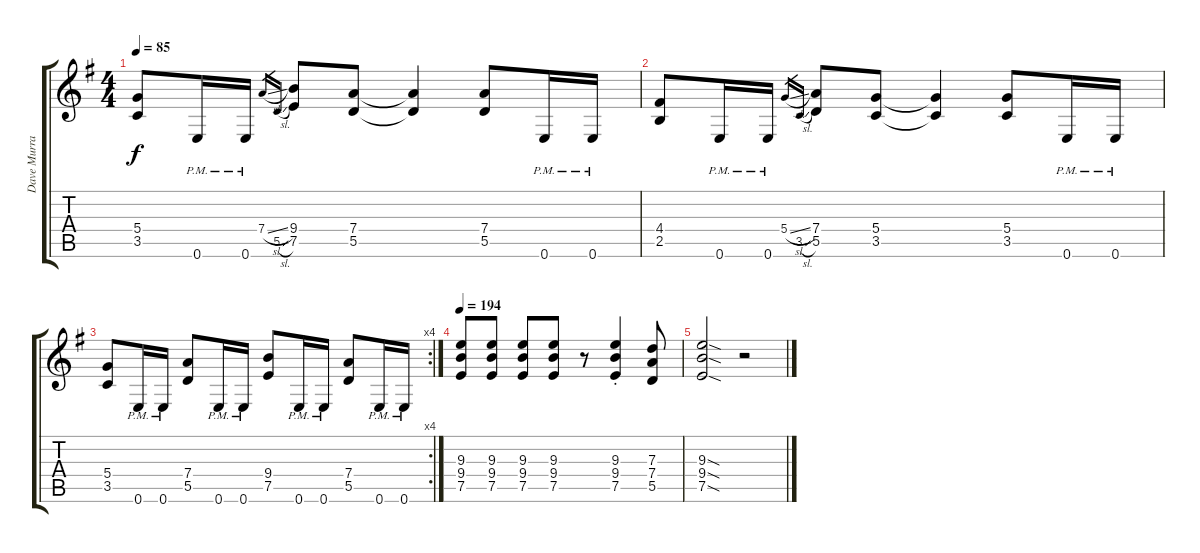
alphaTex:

\track ("Dave Murray" "Dave Murra") {instrument distortionguitar}
\staff {score tabs}
\tuning (E4 B3 G3 D3 A2 E2) {hide}
\ts (4 4)
\tempo 85
\clef g2
\ks g
(5.4 3.5).8{dy f} 0.6{pm}.16 0.6{pm}.16 7.4{sl}.16{gr} 5.5{sl}.16{gr} (9.4 7.5).8 (7.4 5.5).8 (7.4{t} 5.5{t}).4 (7.4 5.5).8 0.6{pm}.16 0.6{pm}.16 |
(4.4 2.5).8 0.6{pm}.16 0.6{pm}.16 5.4{sl}.16{gr} 3.5{sl}.16{gr} (7.4 5.5).8 (5.4 3.5).8 (5.4{t} 3.5{t}).4 (5.4 3.5).8 0.6{pm}.16 0.6{pm}.16 |
\rc 4
(5.4 3.5).8 0.6{pm}.16 0.6{pm}.16 (7.4 5.5).8 0.6{pm}.16 0.6{pm}.16 (9.4 7.5).8 0.6{pm}.16 0.6{pm}.16 (7.4 5.5).8 0.6{pm}.16 0.6{pm}.16 |
\tempo 194
(9.3 9.4 7.5).8 (9.3 9.4 7.5).8 (9.3 9.4 7.5).8 (9.3 9.4 7.5).8 r.8 (9.3{st} 9.4{st} 7.5{st}).4 (7.3 7.4 5.5).8 |
(9.3{sod} 9.4{sod} 7.5{sod}).2 r.2
